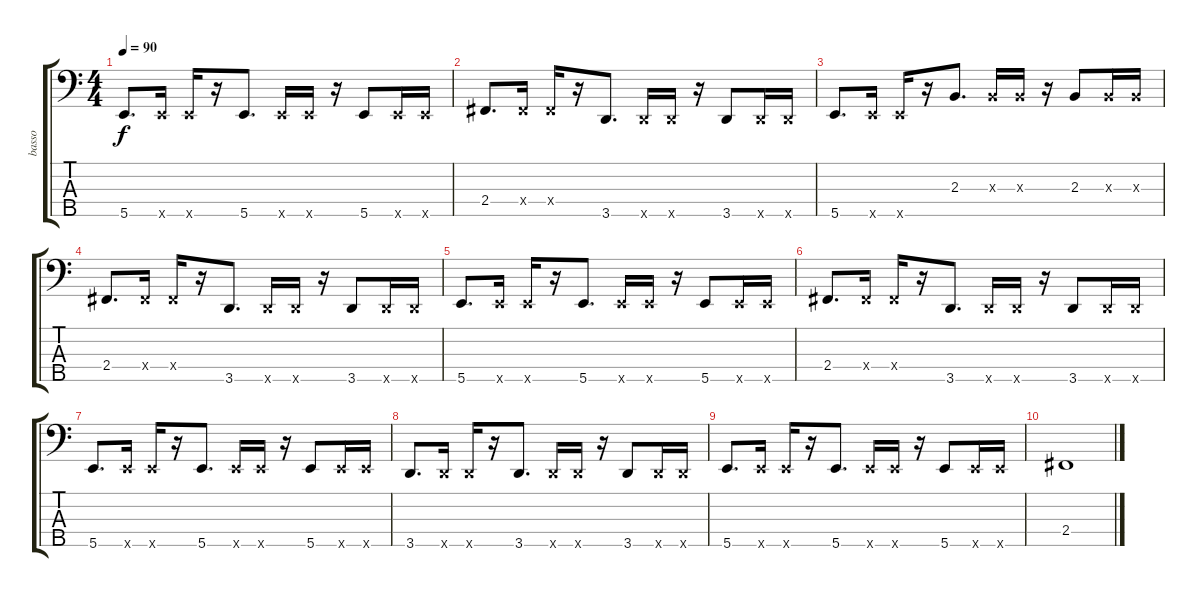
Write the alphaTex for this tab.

\track ("basso" "basso") {instrument electricbassfinger}
\staff {score tabs}
\tuning (G2 D2 A1 E1 B0) {hide}
\ts (4 4)
\tempo 90
\clef f4
\ks c
5.5.8{d dy f} 5.5{x}.16 5.5{x}.16 r.16 5.5.8{d} 5.5{x}.16 5.5{x}.16 r.16 5.5.8 5.5{x}.16 5.5{x}.16 |
2.4.8{d} 2.4{x}.16 2.4{x}.16 r.16 3.5.8{d} 3.5{x}.16 3.5{x}.16 r.16 3.5.8 3.5{x}.16 3.5{x}.16 |
5.5.8{d} 5.5{x}.16 5.5{x}.16 r.16 2.3.8{d} 2.3{x}.16 2.3{x}.16 r.16 2.3.8 2.3{x}.16 2.3{x}.16 |
2.4.8{d} 2.4{x}.16 2.4{x}.16 r.16 3.5.8{d} 3.5{x}.16 3.5{x}.16 r.16 3.5.8 3.5{x}.16 3.5{x}.16 |
5.5.8{d} 5.5{x}.16 5.5{x}.16 r.16 5.5.8{d} 5.5{x}.16 5.5{x}.16 r.16 5.5.8 5.5{x}.16 5.5{x}.16 |
2.4.8{d} 2.4{x}.16 2.4{x}.16 r.16 3.5.8{d} 3.5{x}.16 3.5{x}.16 r.16 3.5.8 3.5{x}.16 3.5{x}.16 |
5.5.8{d} 5.5{x}.16 5.5{x}.16 r.16 5.5.8{d} 5.5{x}.16 5.5{x}.16 r.16 5.5.8 5.5{x}.16 5.5{x}.16 |
3.5.8{d} 3.5{x}.16 3.5{x}.16 r.16 3.5.8{d} 3.5{x}.16 3.5{x}.16 r.16 3.5.8 3.5{x}.16 3.5{x}.16 |
5.5.8{d} 5.5{x}.16 5.5{x}.16 r.16 5.5.8{d} 5.5{x}.16 5.5{x}.16 r.16 5.5.8 5.5{x}.16 5.5{x}.16 |
2.4.1
